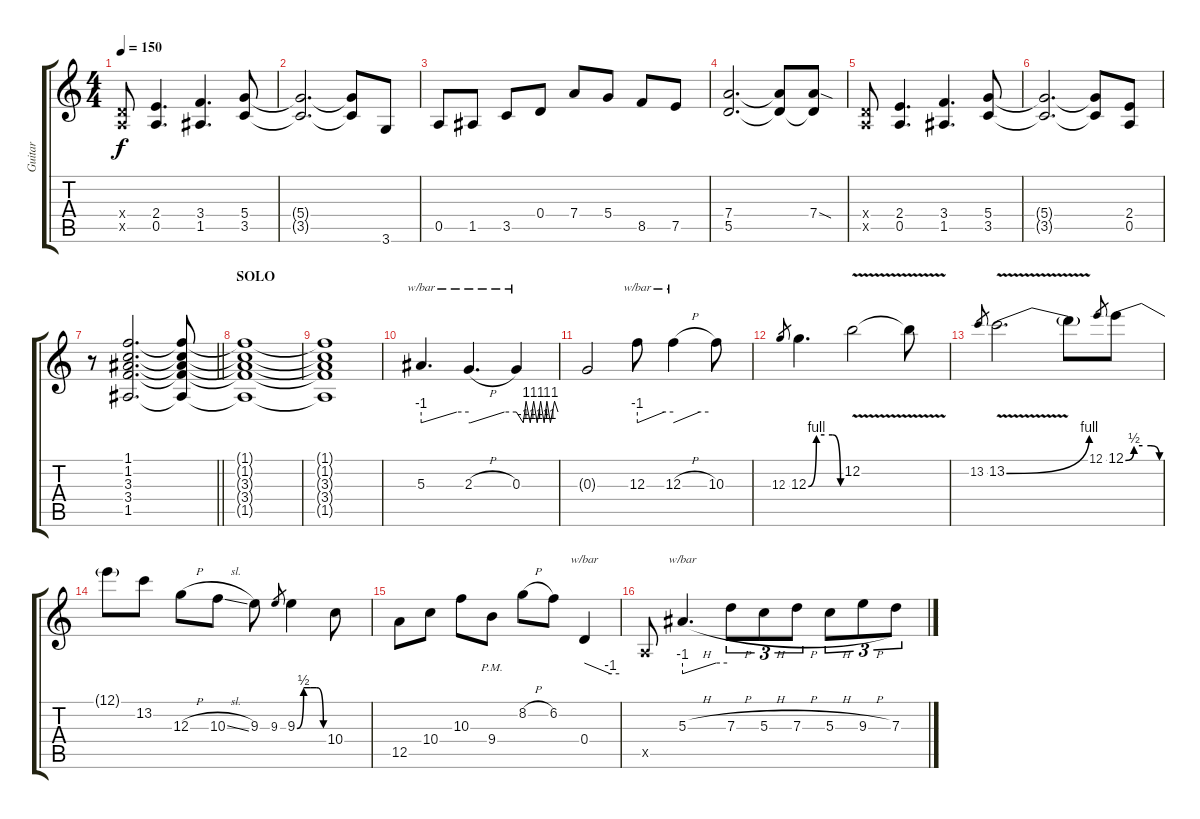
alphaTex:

\track ("Guitar" "Guitar") {instrument distortionguitar}
\staff {score tabs}
\tuning (E4 B3 G3 D3 A2 E2) {hide}
\ts (4 4)
\tempo 150
\clef g2
\ks c
(0.4{x} 0.5{x}).8{dy f} (2.4 0.5).4{d} (3.4 1.5).4{d} (5.4 3.5).8 |
(5.4{t} 3.5{t}).2{d} (5.4{t} 3.5{t}).8 3.6.8 |
0.5.8 1.5.8 3.5.8 0.4.8 7.4.8 5.4.8 8.5.8 7.5.8 |
(7.4 5.5).2{d} (7.4{t} 5.5{t}).8 (7.4{sod} 5.5{t}).8 |
(0.4{x} 0.5{x}).8 (2.4 0.5).4{d} (3.4 1.5).4{d} (5.4 3.5).8 |
(5.4{t} 3.5{t}).2{d} (5.4{t} 3.5{t}).8 (2.4 0.5).8 |
\barLineRight lightlight
r.8 (1.1 1.2 3.3 3.4 1.5).2{d} (1.1{t} 1.2{t} 3.3{t} 3.4{t} 1.5{t}).8 |
\section ("" "SOLO")
(1.1{t} 1.2{t} 3.3{t} 3.4{t} 1.5{t}).1{volume 0 instrument overdrivenguitar} |
(1.1{t} 1.2{t} 3.3{t} 3.4{t} 1.5{t}).1 |
5.3.4{d tbe (custom default 0 -4 45 0 60 0)} 2.3{h}.4{d tbe (custom default 0 -4 2 -4 45 0 60 0)} 0.3.4{tbe (custom default 0 0 10 -4 14 4 20 -4 25 4 30 -4 35 4 40 -4 44 4 49 -4 55 4 60 0)} |
0.3{t}.2 12.3.8{tbe (custom default 0 -4 45 0 60 0)} 12.3{h}.4{tbe (custom default 0 -4 45 0 60 0)} 10.3.8 |
12.3.8{gr} 12.3{be (custom 0 0 15 4 30 4 45 4 60 0)}.4{d} 12.2{v}.2 12.2{t}.8 |
13.2.8{gr} 13.2{be (bend 0 0 60 4) v}.2{d} 13.2{t}.8 12.1.8{gr} 12.1{be (custom 0 0 15 2 30 2 45 2 60 0)}.8 |
12.1{t}.8 13.2.8 12.3{h}.8 10.3{sl}.8 9.3.8 9.3.8{gr} 9.3{be (custom 0 0 15 2 30 2 45 2 60 0)}.4 10.4.8 |
12.5.8 10.4.8 10.3.8 9.4{pm}.8 8.2{h}.8 6.2.8 0.4.4{tbe (custom default 0 0 45 -4 60 -4)} |
0.5{x}.8 5.3{h}.4{d tbe (custom default 0 -4 45 0 60 0)} 7.3{h}.8{tu (3 2)} 5.3{h}.8{tu (3 2)} 7.3{h}.8{tu (3 2)} 5.3{h}.8{tu (3 2)} 9.3{h}.8{tu (3 2)} 7.3{h}.8{tu (3 2)}
